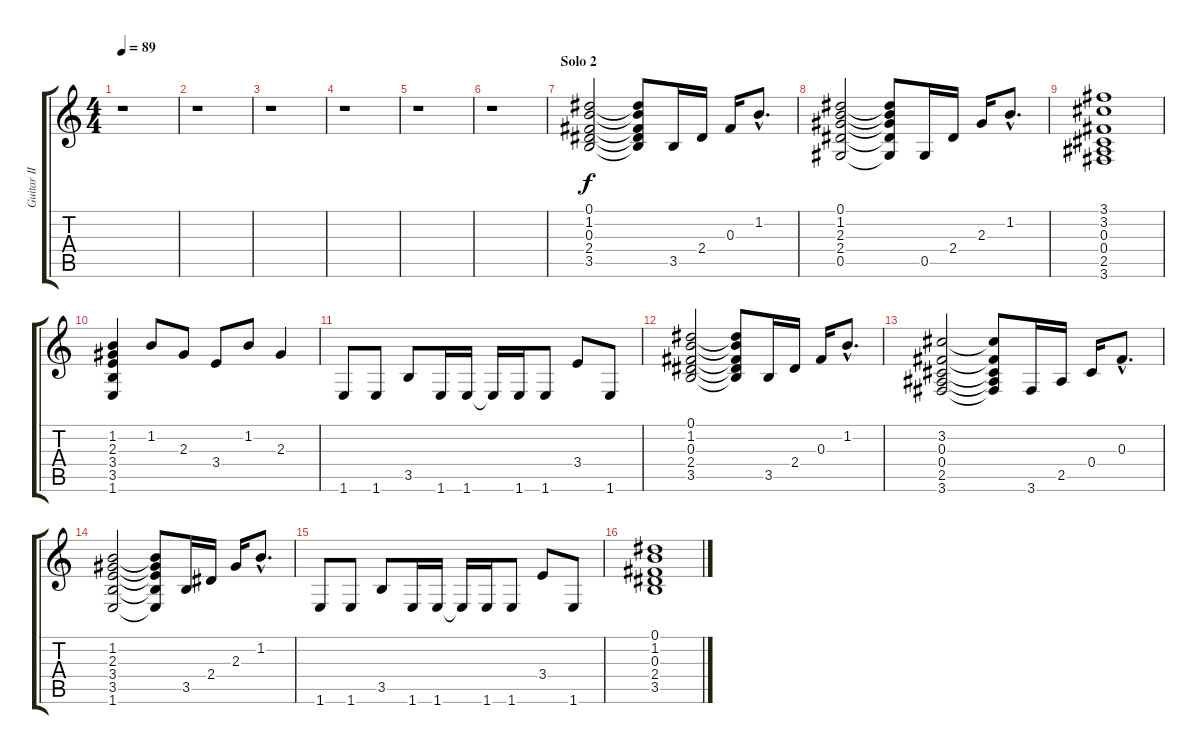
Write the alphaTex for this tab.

\track ("Guitar II" "Guitar II") {instrument electricguitarclean}
\staff {score tabs}
\tuning (Eb4 Bb3 Gb3 Db3 Ab2 Eb2) {hide}
\ts (4 4)
\tempo 89
\clef g2
\ks c
r.1{dy f} |
r.1 |
r.1 |
r.1 |
r.1 |
r.1 |
\section ("" "Solo 2")
(0.1 1.2 0.3 2.4 3.5).2 (0.1{t} 1.2{t} 0.3{t} 2.4{t} 3.5{t}).8 3.5.16 2.4.16 0.3.16 1.2{hac}.8{d} |
(0.1 1.2 2.3 2.4 0.5).2 (0.1{t} 1.2{t} 2.3{t} 2.4{t} 0.5{t}).8 0.5.16 2.4.16 2.3.16 1.2{hac}.8{d} |
(3.1 3.2 0.3 0.4 2.5 3.6).1 |
(1.2 2.3 3.4 3.5 1.6).4 1.2.8 2.3.8 3.4.8 1.2.8 2.3.4 |
1.6.8 1.6.8 3.5.8 1.6.16 1.6.16 1.6{t}.16 1.6.16 1.6.8 3.4.8 1.6.8 |
(0.1 1.2 0.3 2.4 3.5).2 (0.1{t} 1.2{t} 0.3{t} 2.4{t} 3.5{t}).8 3.5.16 2.4.16 0.3.16 1.2{hac}.8{d} |
(3.2 0.3 0.4 2.5 3.6).2 (3.2{t} 0.3{t} 0.4{t} 2.5{t} 3.6{t}).8 3.6.16 2.5.16 0.4.16 0.3{hac}.8{d} |
(1.2 2.3 3.4 3.5 1.6).2 (1.2{t} 2.3{t} 3.4{t} 3.5{t} 1.6{t}).8 3.5.16 2.4.16 2.3.16 1.2{hac}.8{d} |
1.6.8 1.6.8 3.5.8 1.6.16 1.6.16 1.6{t}.16 1.6.16 1.6.8 3.4.8 1.6.8 |
(0.1 1.2 0.3 2.4 3.5).1
